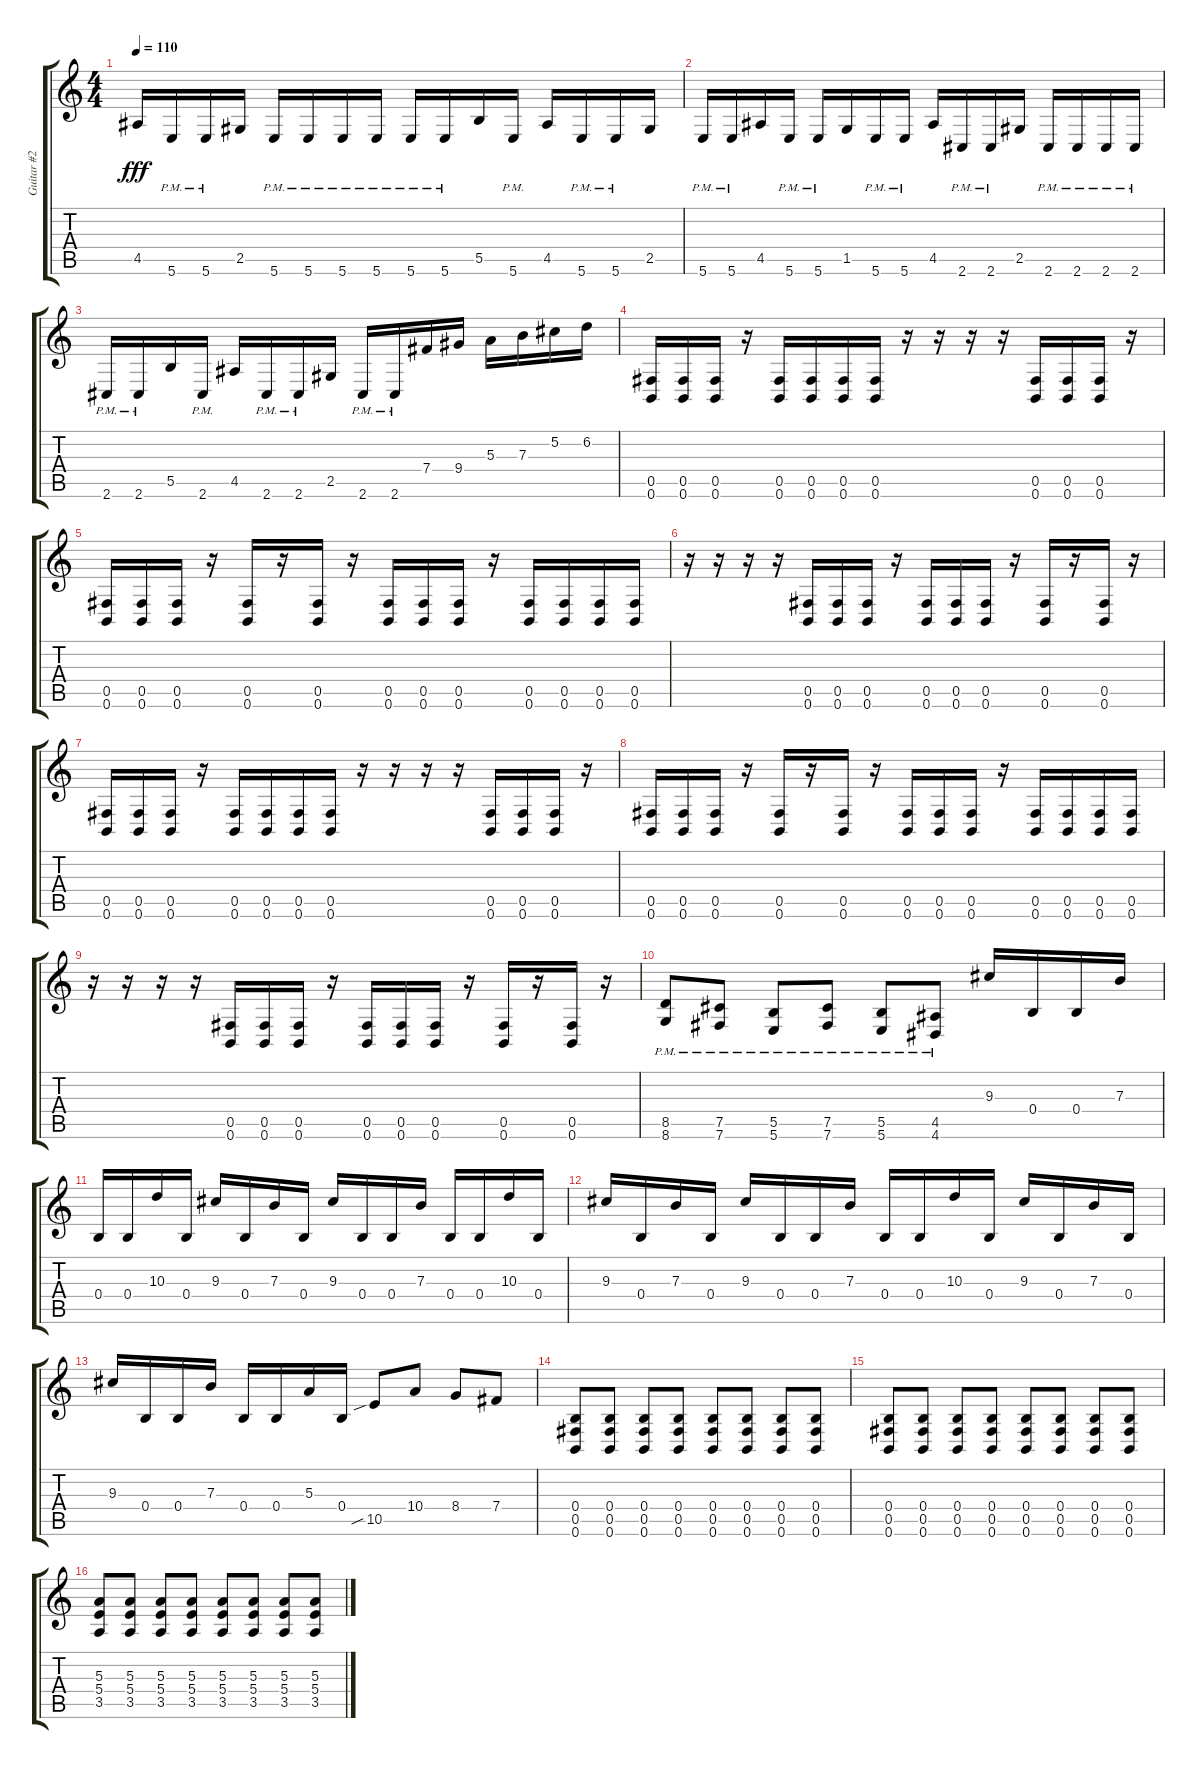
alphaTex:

\track ("Guitar #2" "Guitar #2") {instrument distortionguitar}
\staff {score tabs}
\tuning (Db4 Ab3 E3 B2 Gb2 B1) {hide}
\ts (4 4)
\tempo 110
\clef g2
\ks c
4.5.16{dy fff} 5.6{pm}.16 5.6{pm}.16 2.5.16 5.6{pm}.16 5.6{pm}.16 5.6{pm}.16 5.6{pm}.16 5.6{pm}.16 5.6{pm}.16 5.5.16 5.6{pm}.16 4.5.16 5.6{pm}.16 5.6{pm}.16 2.5.16 |
5.6{pm}.16 5.6{pm}.16 4.5.16 5.6{pm}.16 5.6{pm}.16 1.5.16 5.6{pm}.16 5.6{pm}.16 4.5.16 2.6{pm}.16 2.6{pm}.16 2.5.16 2.6{pm}.16 2.6{pm}.16 2.6{pm}.16 2.6{pm}.16 |
2.6{pm}.16 2.6{pm}.16 5.5.16 2.6{pm}.16 4.5.16 2.6{pm}.16 2.6{pm}.16 2.5.16 2.6{pm}.16 2.6{pm}.16 7.4.16 9.4.16 5.3.16 7.3.16 5.2.16 6.2.16 |
(0.5 0.6).16 (0.5 0.6).16 (0.5 0.6).16 r.16 (0.5 0.6).16 (0.5 0.6).16 (0.5 0.6).16 (0.5 0.6).16 r.16 r.16 r.16 r.16 (0.5 0.6).16 (0.5 0.6).16 (0.5 0.6).16 r.16 |
(0.5 0.6).16 (0.5 0.6).16 (0.5 0.6).16 r.16 (0.5 0.6).16 r.16 (0.5 0.6).16 r.16 (0.5 0.6).16 (0.5 0.6).16 (0.5 0.6).16 r.16 (0.5 0.6).16 (0.5 0.6).16 (0.5 0.6).16 (0.5 0.6).16 |
r.16 r.16 r.16 r.16 (0.5 0.6).16 (0.5 0.6).16 (0.5 0.6).16 r.16 (0.5 0.6).16 (0.5 0.6).16 (0.5 0.6).16 r.16 (0.5 0.6).16 r.16 (0.5 0.6).16 r.16 |
(0.5 0.6).16 (0.5 0.6).16 (0.5 0.6).16 r.16 (0.5 0.6).16 (0.5 0.6).16 (0.5 0.6).16 (0.5 0.6).16 r.16 r.16 r.16 r.16 (0.5 0.6).16 (0.5 0.6).16 (0.5 0.6).16 r.16 |
(0.5 0.6).16 (0.5 0.6).16 (0.5 0.6).16 r.16 (0.5 0.6).16 r.16 (0.5 0.6).16 r.16 (0.5 0.6).16 (0.5 0.6).16 (0.5 0.6).16 r.16 (0.5 0.6).16 (0.5 0.6).16 (0.5 0.6).16 (0.5 0.6).16 |
r.16 r.16 r.16 r.16 (0.5 0.6).16 (0.5 0.6).16 (0.5 0.6).16 r.16 (0.5 0.6).16 (0.5 0.6).16 (0.5 0.6).16 r.16 (0.5 0.6).16 r.16 (0.5 0.6).16 r.16 |
(8.5{pm} 8.6{pm}).8 (7.5{pm} 7.6{pm}).8 (5.5{pm} 5.6{pm}).8 (7.5{pm} 7.6{pm}).8 (5.5{pm} 5.6{pm}).8 (4.5{pm} 4.6{pm}).8 9.3.16 0.4.16 0.4.16 7.3.16 |
0.4.16 0.4.16 10.3.16 0.4.16 9.3.16 0.4.16 7.3.16 0.4.16 9.3.16 0.4.16 0.4.16 7.3.16 0.4.16 0.4.16 10.3.16 0.4.16 |
9.3.16 0.4.16 7.3.16 0.4.16 9.3.16 0.4.16 0.4.16 7.3.16 0.4.16 0.4.16 10.3.16 0.4.16 9.3.16 0.4.16 7.3.16 0.4.16 |
9.3.16 0.4.16 0.4.16 7.3.16 0.4.16 0.4.16 5.3.16 0.4.16 10.5{sib}.8 10.4.8 8.4.8 7.4.8 |
(0.4 0.5 0.6).8 (0.4 0.5 0.6).8 (0.4 0.5 0.6).8 (0.4 0.5 0.6).8 (0.4 0.5 0.6).8 (0.4 0.5 0.6).8 (0.4 0.5 0.6).8 (0.4 0.5 0.6).8 |
(0.4 0.5 0.6).8 (0.4 0.5 0.6).8 (0.4 0.5 0.6).8 (0.4 0.5 0.6).8 (0.4 0.5 0.6).8 (0.4 0.5 0.6).8 (0.4 0.5 0.6).8 (0.4 0.5 0.6).8 |
(5.3 5.4 3.5).8 (5.3 5.4 3.5).8 (5.3 5.4 3.5).8 (5.3 5.4 3.5).8 (5.3 5.4 3.5).8 (5.3 5.4 3.5).8 (5.3 5.4 3.5).8 (5.3 5.4 3.5).8
